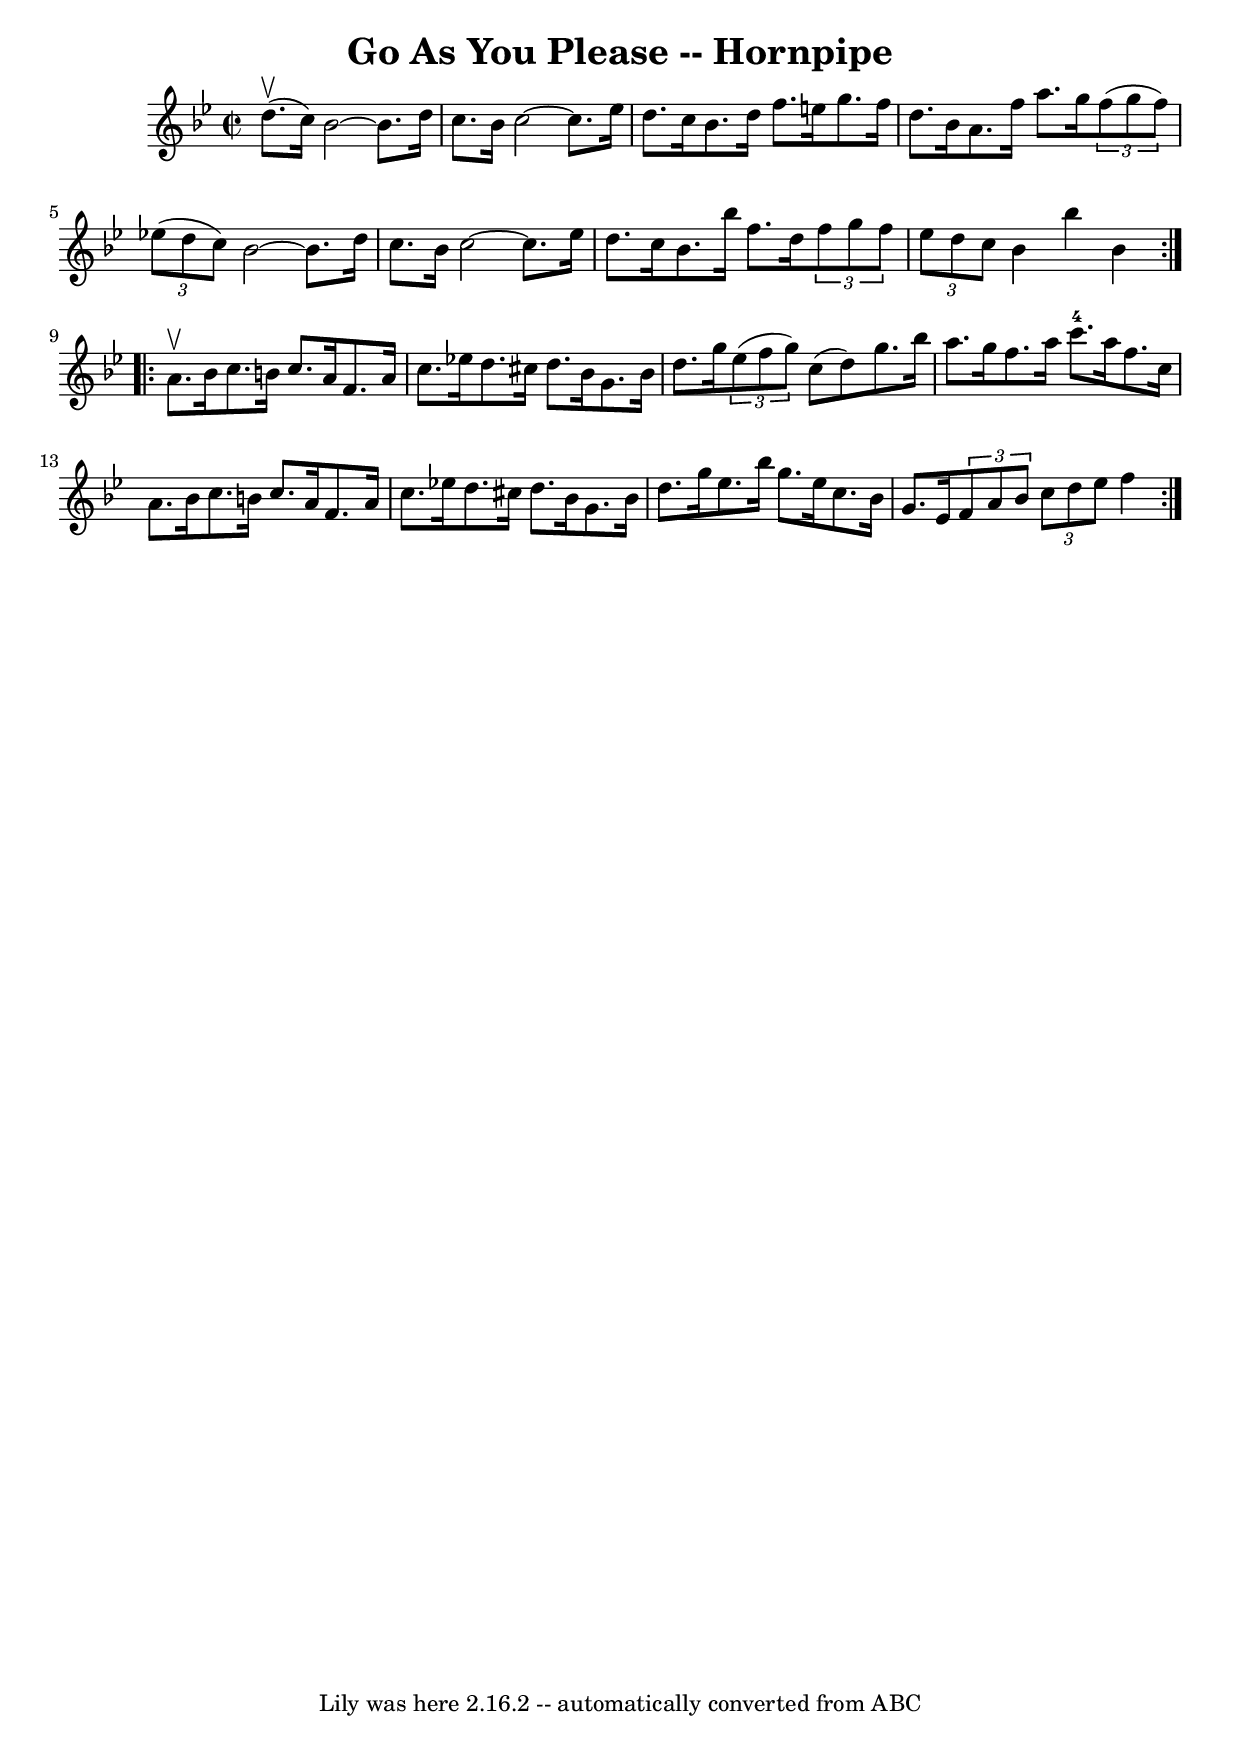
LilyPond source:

\version "2.16.2"
\include "Mammoth.ily"
\header {
  %% book = "Cole's 1000 Fiddle Tunes"
 crossRefNumber = "1"
 footnotes = ""
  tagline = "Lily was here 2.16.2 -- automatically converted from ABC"
  title = "Go As You Please -- Hornpipe"

}
voicedefault =  {



  \repeat volta 2 {

    \override Staff.TimeSignature #'style = #'C
    \time 2/2      \key bf \major d''8. (^\upbow c''16)  |
 bf'2   ~ bf'8. d''16 c''8. bf'16   |
 c''2   ~ c''8. ef''16 d''8. c''16   |
 bf'8. d''16 f''8. e''16 g''8. f''16 d''8. bf'16   |
 a'8. f''16 a''8. g''16    
    \times 2/3 { f''8 (g''8 f''8) 
	       }   \times 2/3 { ef''!8 (d''8    
				c''8)  			      }  |
 bf'2   ~ bf'8. d''16 c''8. bf'16   |
 c''2   ~ c''8. ef''16 d''8. c''16  |
 bf'8.  
 bf''16 f''8. d''16    \times 2/3 { f''8 g''8 f''8  
				      }   
    \times 2/3 { ef''8 d''8 c''8   	       }  |
 bf'4 bf''4 bf'4  
  } 
  
  \repeat volta 2 { a'8.^\upbow bf'16   |
 c''8. b'16 c''8. a'16 f'8. a'16 c''8. ef''!16   |
 d''8. cs''16 d''8. bf'16 g'8. bf'16 d''8. g''16   |
    
    \times 2/3 { ef''8 (f''8 g''8) 
	       } c''8 (d''8) g''8. bf''16 a''8. g''16   |
 f''8. a''16 c'''8.-4 a''16 f''8. c''16 a'8. bf'16   |
 c''8. b'16 c''8. a'16 f'8. a'16 c''8. ef''!16   |
 d''8. cs''16 d''8. bf'16 g'8. bf'16 d''8. g''16   |
 ef''8. bf''16 g''8. ef''16 c''8. bf'16 g'8. ef'16   |
    \times 2/3 {   
 f'8 a'8 bf'8  
    }   \times 2/3 { c''8 d''8 ef''8  
		   } f''4  
  }   

}

\score{
  <<

    \context Staff="default"
    {
      \voicedefault 
      
    }

  >>
  \layout {
    
  }
  \midi {
  }

}
